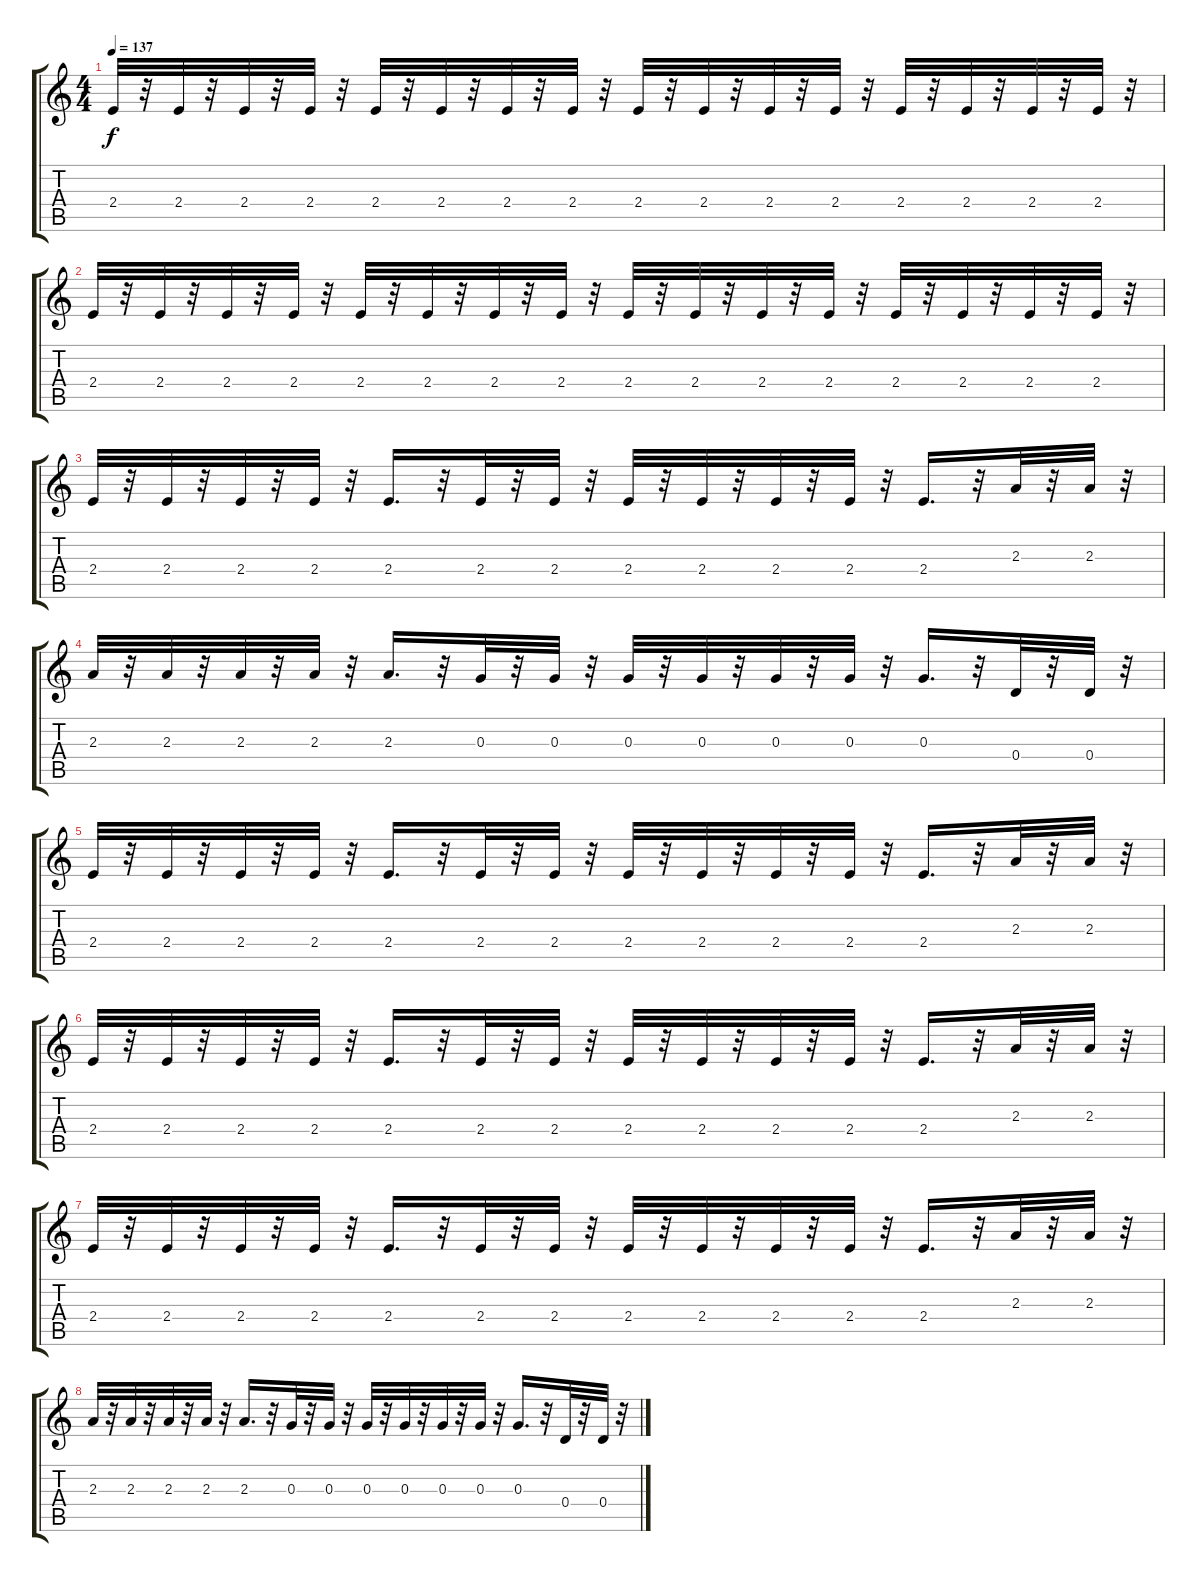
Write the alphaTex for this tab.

\track "" {instrument contrabass}
\staff {score tabs}
\tuning (E4 B3 G3 D3 A2 E2) {hide}
\ts (4 4)
\tempo 137
\clef g2
\ks c
2.4.32{dy f} r.32 2.4.32 r.32 2.4.32 r.32 2.4.32 r.32 2.4.32 r.32 2.4.32 r.32 2.4.32 r.32 2.4.32 r.32 2.4.32 r.32 2.4.32 r.32 2.4.32 r.32 2.4.32 r.32 2.4.32 r.32 2.4.32 r.32 2.4.32 r.32 2.4.32 r.32 |
2.4.32 r.32 2.4.32 r.32 2.4.32 r.32 2.4.32 r.32 2.4.32 r.32 2.4.32 r.32 2.4.32 r.32 2.4.32 r.32 2.4.32 r.32 2.4.32 r.32 2.4.32 r.32 2.4.32 r.32 2.4.32 r.32 2.4.32 r.32 2.4.32 r.32 2.4.32 r.32 |
2.4.32 r.32 2.4.32 r.32 2.4.32 r.32 2.4.32 r.32 2.4.16{d} r.32 2.4.32 r.32 2.4.32 r.32 2.4.32 r.32 2.4.32 r.32 2.4.32 r.32 2.4.32 r.32 2.4.16{d} r.32 2.3.32 r.32 2.3.32 r.32 |
2.3.32 r.32 2.3.32 r.32 2.3.32 r.32 2.3.32 r.32 2.3.16{d} r.32 0.3.32 r.32 0.3.32 r.32 0.3.32 r.32 0.3.32 r.32 0.3.32 r.32 0.3.32 r.32 0.3.16{d} r.32 0.4.32 r.32 0.4.32 r.32 |
2.4.32 r.32 2.4.32 r.32 2.4.32 r.32 2.4.32 r.32 2.4.16{d} r.32 2.4.32 r.32 2.4.32 r.32 2.4.32 r.32 2.4.32 r.32 2.4.32 r.32 2.4.32 r.32 2.4.16{d} r.32 2.3.32 r.32 2.3.32 r.32 |
2.4.32 r.32 2.4.32 r.32 2.4.32 r.32 2.4.32 r.32 2.4.16{d} r.32 2.4.32 r.32 2.4.32 r.32 2.4.32 r.32 2.4.32 r.32 2.4.32 r.32 2.4.32 r.32 2.4.16{d} r.32 2.3.32 r.32 2.3.32 r.32 |
2.4.32 r.32 2.4.32 r.32 2.4.32 r.32 2.4.32 r.32 2.4.16{d} r.32 2.4.32 r.32 2.4.32 r.32 2.4.32 r.32 2.4.32 r.32 2.4.32 r.32 2.4.32 r.32 2.4.16{d} r.32 2.3.32 r.32 2.3.32 r.32 |
2.3.32 r.32 2.3.32 r.32 2.3.32 r.32 2.3.32 r.32 2.3.16{d} r.32 0.3.32 r.32 0.3.32 r.32 0.3.32 r.32 0.3.32 r.32 0.3.32 r.32 0.3.32 r.32 0.3.16{d} r.32 0.4.32 r.32 0.4.32 r.32
